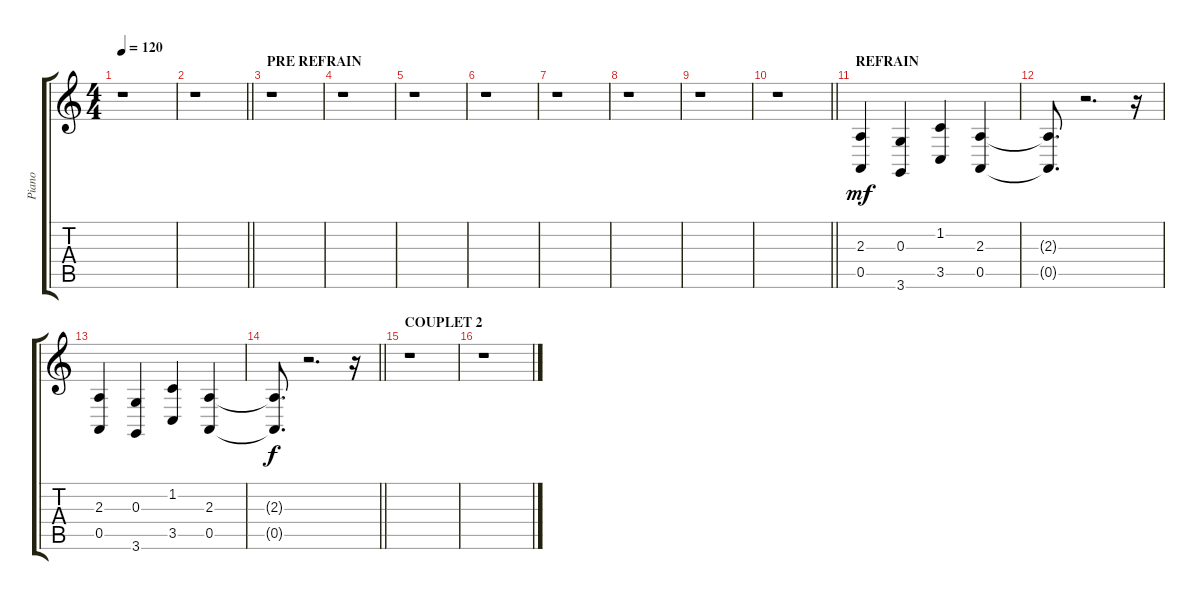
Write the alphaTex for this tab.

\track ("Piano " "Piano ") {instrument acousticgrandpiano}
\staff {score tabs}
\tuning (E4 B3 G3 D3 A2 E2) {hide}
\ts (4 4)
\tempo 120
\clef g2
\ks c
r.1{dy mf} |
\barLineRight lightlight
r.1 |
\section ("" "PRE REFRAIN")
r.1 |
r.1 |
r.1 |
r.1 |
r.1 |
r.1 |
r.1 |
\barLineRight lightlight
r.1 |
\section ("" "REFRAIN")
(2.3 0.5).4 (0.3 3.6).4 (1.2 3.5).4 (2.3 0.5).4 |
(2.3{t} 0.5{t}).8{d} r.2{d} r.16 |
(2.3 0.5).4 (0.3 3.6).4 (1.2 3.5).4 (2.3 0.5).4 |
\barLineRight lightlight
(2.3{t} 0.5{t}).8{d dy f} r.2{d} r.16 |
\section ("" "COUPLET 2")
r.1 |
r.1
